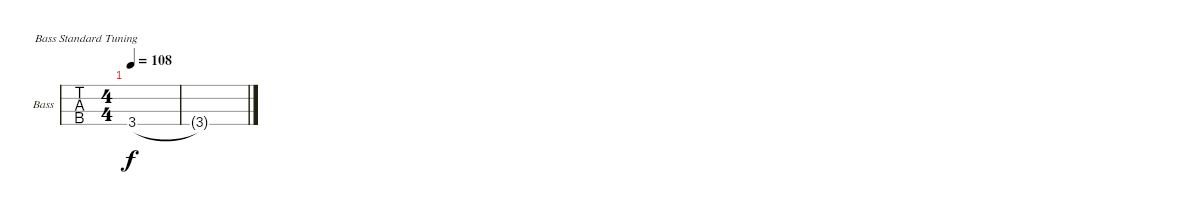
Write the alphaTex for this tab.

\defaultSystemsLayout 4
\bracketExtendMode nobrackets
\firstSystemTrackNameOrientation horizontal
\otherSystemsTrackNameOrientation horizontal
\defaultBarNumberDisplay FirstOfSystem
\track ("Bass" "Bass") {instrument electricbassfinger}
\staff {tabs}
\tuning (G2 D2 A1 E1)
\ts (4 4)
\tempo 108
\clef f4
\scale
0.25
\ks c
3.4{t}.1{dy f} |
3.4{t}.1
